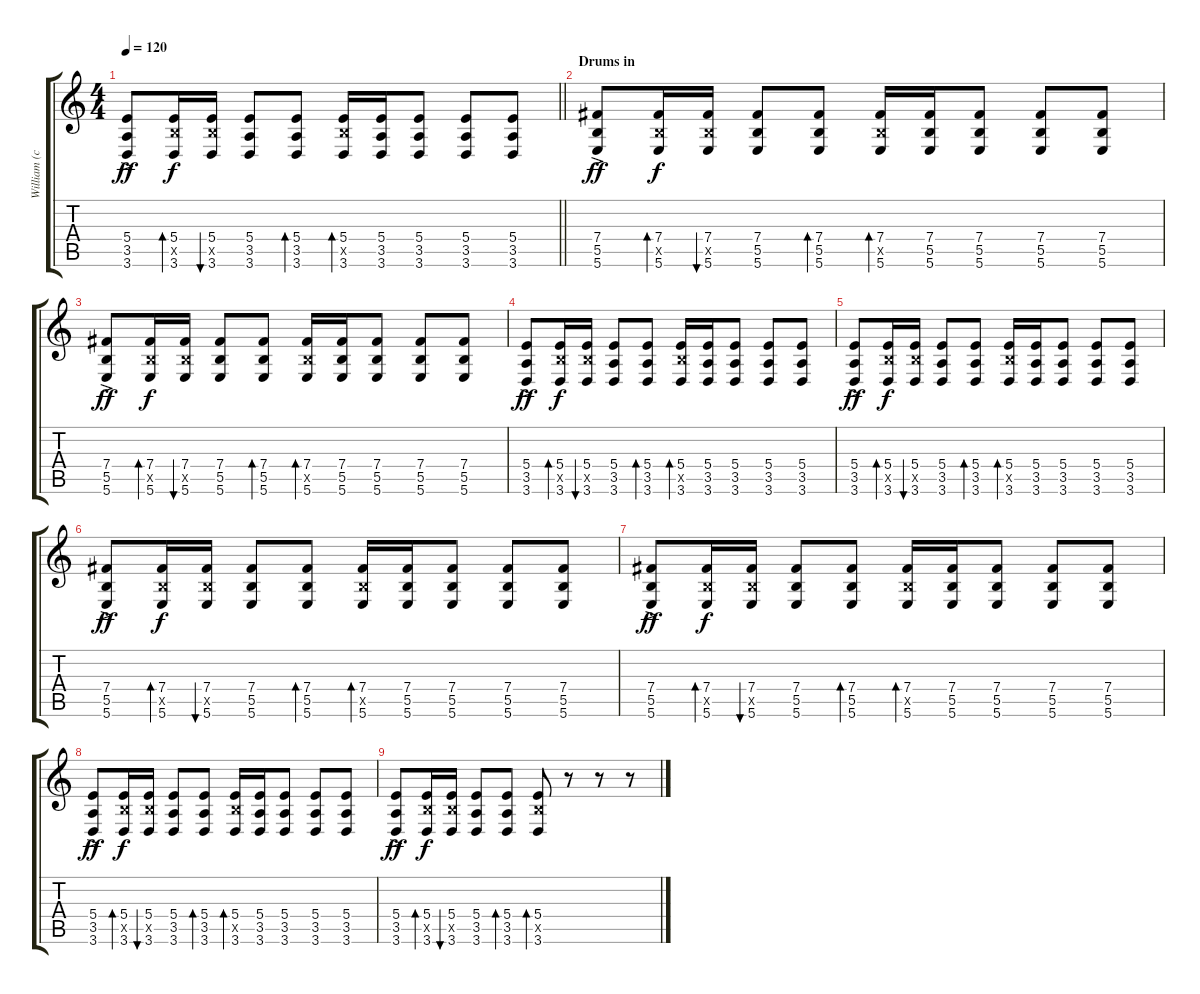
\track ("William (clean)" "William (c") {instrument acousticguitarsteel}
\staff {score tabs}
\tuning (Db4 Ab3 E3 B2 Gb2 B1) {hide}
\ts (4 4)
\tempo 120
\clef g2
\barLineRight lightlight
\ks c
(5.4{ac} 3.5 3.6).8{dy ff} (5.4 5.5{x} 3.6).16{bd 120 dy f} (5.4 5.5{x} 3.6).16{bu 240} (5.4 3.5 3.6).8 (5.4 3.5 3.6).8{bd 240} (5.4 5.5{x} 3.6).16{bd 240} (5.4 3.5 3.6).16 (5.4 3.5 3.6).8 (5.4 3.5 3.6).8 (5.4 3.5 3.6).8 |
\section ("" "Drums in")
(7.4{ac} 5.5 5.6).8{dy ff} (7.4 5.5{x} 5.6).16{bd 120 dy f} (7.4 5.5{x} 5.6).16{bu 240} (7.4 5.5 5.6).8 (7.4 5.5 5.6).8{bd 240} (7.4 5.5{x} 5.6).16{bd 240} (7.4 5.5 5.6).16 (7.4 5.5 5.6).8 (7.4 5.5 5.6).8 (7.4 5.5 5.6).8 |
(7.4{ac} 5.5 5.6).8{dy ff} (7.4 5.5{x} 5.6).16{bd 120 dy f} (7.4 5.5{x} 5.6).16{bu 240} (7.4 5.5 5.6).8 (7.4 5.5 5.6).8{bd 240} (7.4 5.5{x} 5.6).16{bd 240} (7.4 5.5 5.6).16 (7.4 5.5 5.6).8 (7.4 5.5 5.6).8 (7.4 5.5 5.6).8 |
(5.4{ac} 3.5 3.6).8{dy ff} (5.4 5.5{x} 3.6).16{bd 120 dy f} (5.4 5.5{x} 3.6).16{bu 240} (5.4 3.5 3.6).8 (5.4 3.5 3.6).8{bd 240} (5.4 5.5{x} 3.6).16{bd 240} (5.4 3.5 3.6).16 (5.4 3.5 3.6).8 (5.4 3.5 3.6).8 (5.4 3.5 3.6).8 |
(5.4{ac} 3.5 3.6).8{dy ff} (5.4 5.5{x} 3.6).16{bd 120 dy f} (5.4 5.5{x} 3.6).16{bu 240} (5.4 3.5 3.6).8 (5.4 3.5 3.6).8{bd 240} (5.4 5.5{x} 3.6).16{bd 240} (5.4 3.5 3.6).16 (5.4 3.5 3.6).8 (5.4 3.5 3.6).8 (5.4 3.5 3.6).8 |
(7.4{ac} 5.5 5.6).8{dy ff} (7.4 5.5{x} 5.6).16{bd 120 dy f} (7.4 5.5{x} 5.6).16{bu 240} (7.4 5.5 5.6).8 (7.4 5.5 5.6).8{bd 240} (7.4 5.5{x} 5.6).16{bd 240} (7.4 5.5 5.6).16 (7.4 5.5 5.6).8 (7.4 5.5 5.6).8 (7.4 5.5 5.6).8 |
(7.4{ac} 5.5 5.6).8{dy ff} (7.4 5.5{x} 5.6).16{bd 120 dy f} (7.4 5.5{x} 5.6).16{bu 240} (7.4 5.5 5.6).8 (7.4 5.5 5.6).8{bd 240} (7.4 5.5{x} 5.6).16{bd 240} (7.4 5.5 5.6).16 (7.4 5.5 5.6).8 (7.4 5.5 5.6).8 (7.4 5.5 5.6).8 |
(5.4{ac} 3.5 3.6).8{dy ff} (5.4 5.5{x} 3.6).16{bd 120 dy f} (5.4 5.5{x} 3.6).16{bu 240} (5.4 3.5 3.6).8 (5.4 3.5 3.6).8{bd 240} (5.4 5.5{x} 3.6).16{bd 240} (5.4 3.5 3.6).16 (5.4 3.5 3.6).8 (5.4 3.5 3.6).8 (5.4 3.5 3.6).8 |
(5.4{ac} 3.5 3.6).8{dy ff} (5.4 5.5{x} 3.6).16{bd 120 dy f} (5.4 5.5{x} 3.6).16{bu 240} (5.4 3.5 3.6).8 (5.4 3.5 3.6).8{bd 240} (5.4 5.5{x} 3.6).8{bd 240} r.8 r.8 r.8
